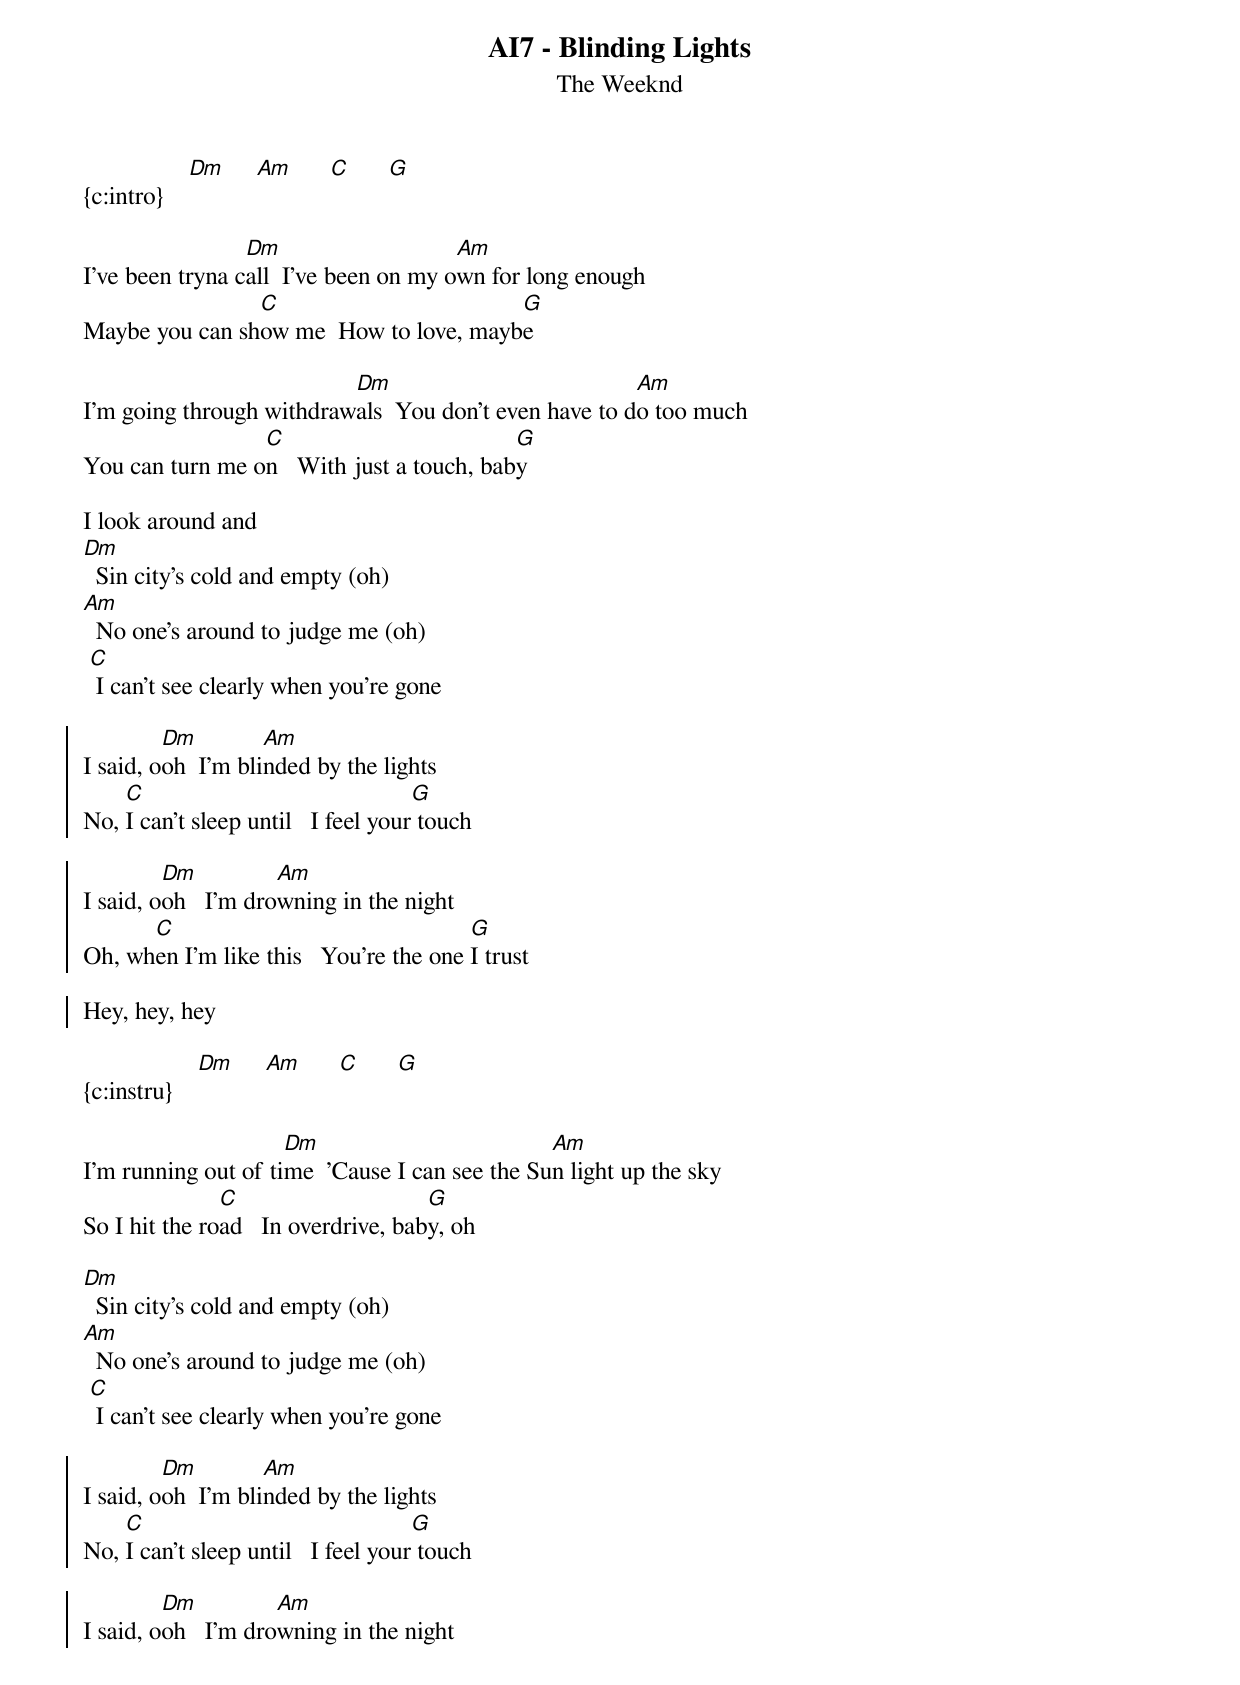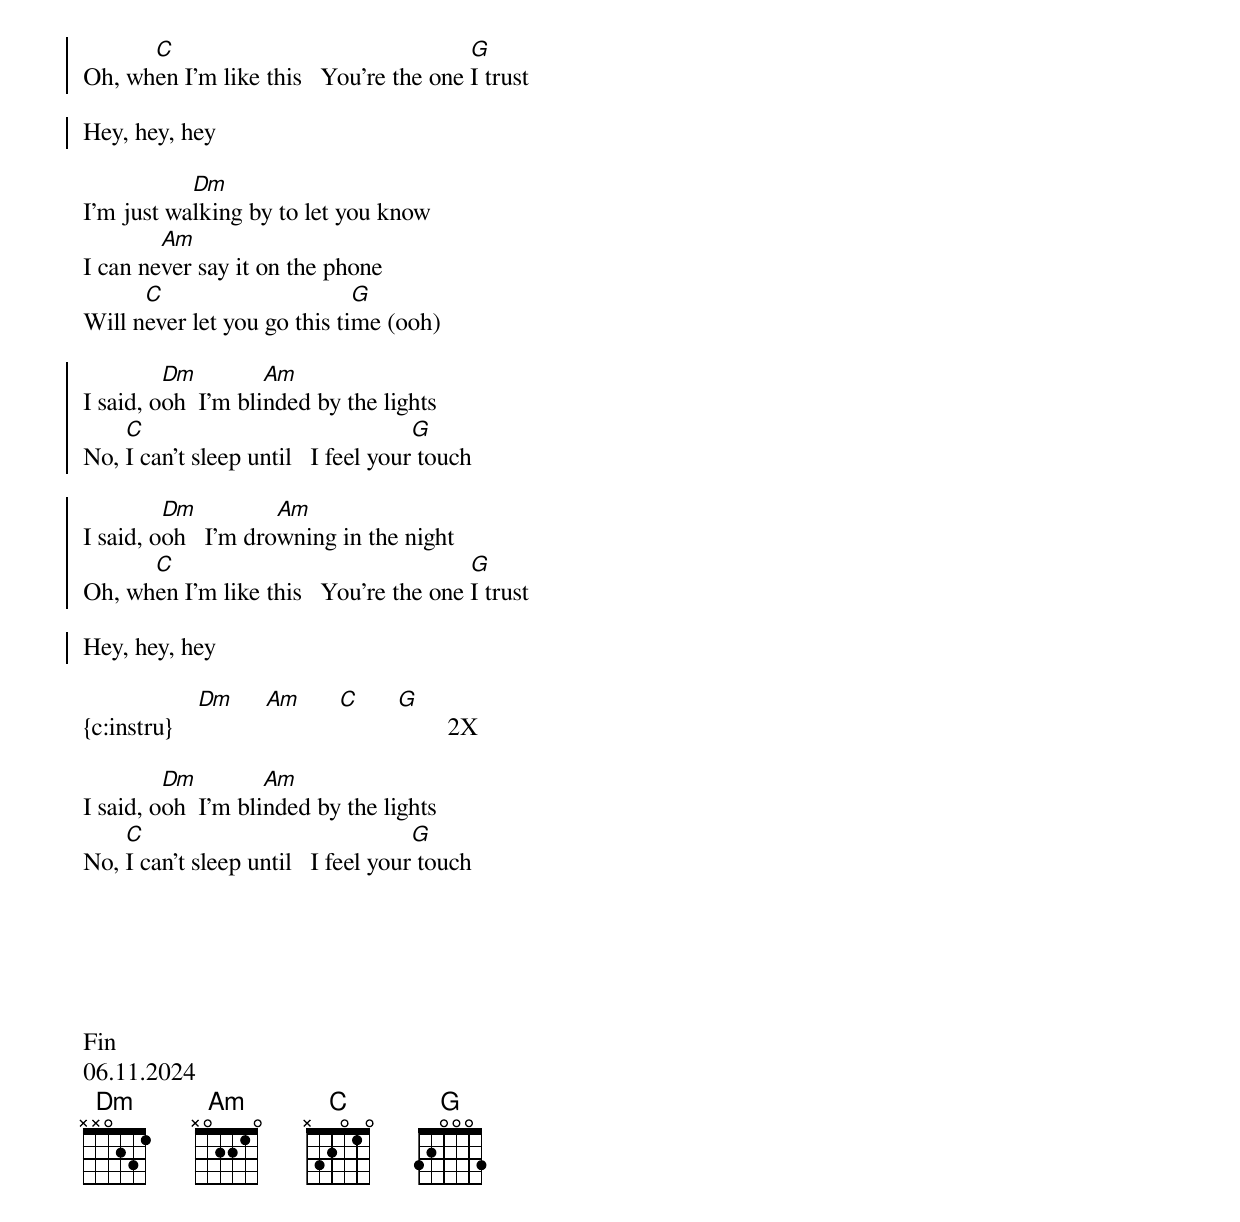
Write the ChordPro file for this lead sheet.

{title: AI7 - Blinding Lights}
{subtitle: The Weeknd}
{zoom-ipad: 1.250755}

{c:intro}    [Dm]     [Am]      [C]      [G]

I've been tryna c[Dm]all  I've been on my o[Am]wn for long enough
Maybe you can sh[C]ow me  How to love, mayb[G]e

I'm going through withdraw[Dm]als  You don't even have to d[Am]o too much
You can turn me o[C]n   With just a touch, bab[G]y

I look around and
[Dm]  Sin city's cold and empty (oh)
[Am]  No one's around to judge me (oh)
 [C] I can't see clearly when you're gone

{soc}
I said, o[Dm]oh  I'm bli[Am]nded by the lights
No, [C]I can't sleep until   I feel your[G] touch

I said, o[Dm]oh   I'm dro[Am]wning in the night
Oh, wh[C]en I'm like this   You're the one [G]I trust

Hey, hey, hey
{eoc}

{c:instru}    [Dm]     [Am]      [C]      [G]

I'm running out of ti[Dm]me  'Cause I can see the Su[Am]n light up the sky
So I hit the ro[C]ad   In overdrive, bab[G]y, oh

[Dm]  Sin city's cold and empty (oh)
[Am]  No one's around to judge me (oh)
 [C] I can't see clearly when you're gone

{soc}
I said, o[Dm]oh  I'm bli[Am]nded by the lights
No, [C]I can't sleep until   I feel your[G] touch

I said, o[Dm]oh   I'm dro[Am]wning in the night
Oh, wh[C]en I'm like this   You're the one [G]I trust

Hey, hey, hey
{eoc}

I'm just wa[Dm]lking by to let you know
I can ne[Am]ver say it on the phone
Will n[C]ever let you go this ti[G]me (ooh)

{soc}
I said, o[Dm]oh  I'm bli[Am]nded by the lights
No, [C]I can't sleep until   I feel your[G] touch

I said, o[Dm]oh   I'm dro[Am]wning in the night
Oh, wh[C]en I'm like this   You're the one [G]I trust

Hey, hey, hey
{eoc}

{c:instru}    [Dm]     [Am]      [C]      [G]        2X

I said, o[Dm]oh  I'm bli[Am]nded by the lights
No, [C]I can't sleep until   I feel your[G] touch






Fin
06.11.2024
